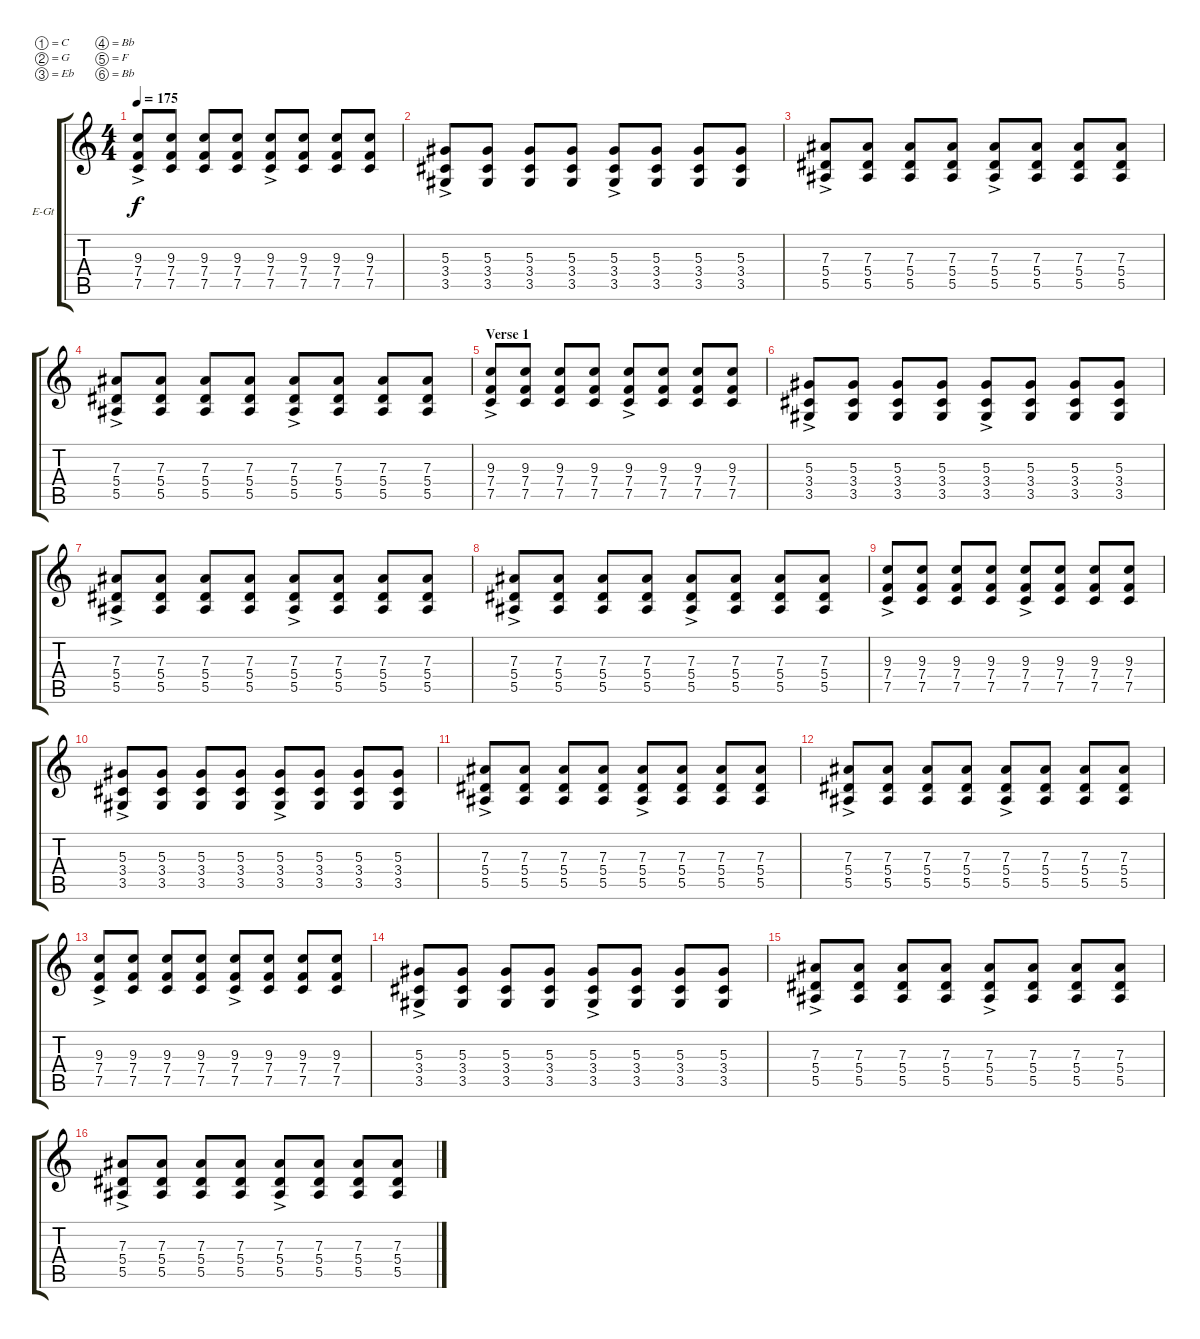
\bracketExtendMode groupsimilarinstruments
\firstSystemTrackNameOrientation horizontal
\otherSystemsTrackNameOrientation horizontal
\track ("Pat Pattison" "E-Gt") {instrument distortionguitar}
\staff {score tabs}
\tuning (C4 G3 Eb3 Bb2 F2 Bb1)
\ts (4 4)
\tempo 175
\clef g2
\ks c
(7.5{ac} 7.4{ac} 9.3{ac}).8{dy f instrument distortionguitar} (9.3 7.4 7.5).8 (9.3 7.4 7.5).8 (9.3 7.4 7.5).8 (9.3{ac} 7.4{ac} 7.5{ac}).8 (9.3 7.4 7.5).8 (9.3 7.4 7.5).8 (9.3 7.4 7.5).8 |
(5.3{ac} 3.4{ac} 3.5{ac}).8 (5.3 3.4 3.5).8 (5.3 3.4 3.5).8 (5.3 3.4 3.5).8 (5.3{ac} 3.4{ac} 3.5{ac}).8 (5.3 3.4 3.5).8 (5.3 3.4 3.5).8 (5.3 3.4 3.5).8 |
(7.3{ac} 5.5{ac} 5.4{ac}).8 (7.3 5.5 5.4).8 (7.3 5.5 5.4).8 (7.3 5.5 5.4).8 (7.3{ac} 5.5{ac} 5.4{ac}).8 (7.3 5.5 5.4).8 (7.3 5.5 5.4).8 (7.3 5.5 5.4).8 |
(7.3{ac} 5.5{ac} 5.4{ac}).8 (7.3 5.5 5.4).8 (7.3 5.5 5.4).8 (7.3 5.5 5.4).8 (7.3{ac} 5.5{ac} 5.4{ac}).8 (7.3 5.5 5.4).8 (7.3 5.5 5.4).8 (7.3 5.5 5.4).8 |
\section ("" "Verse 1")
(7.5{ac} 7.4{ac} 9.3{ac}).8 (9.3 7.4 7.5).8 (9.3 7.4 7.5).8 (9.3 7.4 7.5).8 (9.3{ac} 7.4{ac} 7.5{ac}).8 (9.3 7.4 7.5).8 (9.3 7.4 7.5).8 (9.3 7.4 7.5).8 |
(5.3{ac} 3.4{ac} 3.5{ac}).8 (5.3 3.4 3.5).8 (5.3 3.4 3.5).8 (5.3 3.4 3.5).8 (5.3{ac} 3.4{ac} 3.5{ac}).8 (5.3 3.4 3.5).8 (5.3 3.4 3.5).8 (5.3 3.4 3.5).8 |
(7.3{ac} 5.5{ac} 5.4{ac}).8 (7.3 5.5 5.4).8 (7.3 5.5 5.4).8 (7.3 5.5 5.4).8 (7.3{ac} 5.5{ac} 5.4{ac}).8 (7.3 5.5 5.4).8 (7.3 5.5 5.4).8 (7.3 5.5 5.4).8 |
(7.3{ac} 5.5{ac} 5.4{ac}).8 (7.3 5.5 5.4).8 (7.3 5.5 5.4).8 (7.3 5.5 5.4).8 (7.3{ac} 5.5{ac} 5.4{ac}).8 (7.3 5.5 5.4).8 (7.3 5.5 5.4).8 (7.3 5.5 5.4).8 |
(7.5{ac} 7.4{ac} 9.3{ac}).8 (9.3 7.4 7.5).8 (9.3 7.4 7.5).8 (9.3 7.4 7.5).8 (9.3{ac} 7.4{ac} 7.5{ac}).8 (9.3 7.4 7.5).8 (9.3 7.4 7.5).8 (9.3 7.4 7.5).8 |
(5.3{ac} 3.4{ac} 3.5{ac}).8 (5.3 3.4 3.5).8 (5.3 3.4 3.5).8 (5.3 3.4 3.5).8 (5.3{ac} 3.4{ac} 3.5{ac}).8 (5.3 3.4 3.5).8 (5.3 3.4 3.5).8 (5.3 3.4 3.5).8 |
(7.3{ac} 5.5{ac} 5.4{ac}).8 (7.3 5.5 5.4).8 (7.3 5.5 5.4).8 (7.3 5.5 5.4).8 (7.3{ac} 5.5{ac} 5.4{ac}).8 (7.3 5.5 5.4).8 (7.3 5.5 5.4).8 (7.3 5.5 5.4).8 |
(7.3{ac} 5.5{ac} 5.4{ac}).8 (7.3 5.5 5.4).8 (7.3 5.5 5.4).8 (7.3 5.5 5.4).8 (7.3{ac} 5.5{ac} 5.4{ac}).8 (7.3 5.5 5.4).8 (7.3 5.5 5.4).8 (7.3 5.5 5.4).8 |
(7.5{ac} 7.4{ac} 9.3{ac}).8 (9.3 7.4 7.5).8 (9.3 7.4 7.5).8 (9.3 7.4 7.5).8 (9.3{ac} 7.4{ac} 7.5{ac}).8 (9.3 7.4 7.5).8 (9.3 7.4 7.5).8 (9.3 7.4 7.5).8 |
(5.3{ac} 3.4{ac} 3.5{ac}).8 (5.3 3.4 3.5).8 (5.3 3.4 3.5).8 (5.3 3.4 3.5).8 (5.3{ac} 3.4{ac} 3.5{ac}).8 (5.3 3.4 3.5).8 (5.3 3.4 3.5).8 (5.3 3.4 3.5).8 |
(7.3{ac} 5.5{ac} 5.4{ac}).8 (7.3 5.5 5.4).8 (7.3 5.5 5.4).8 (7.3 5.5 5.4).8 (7.3{ac} 5.5{ac} 5.4{ac}).8 (7.3 5.5 5.4).8 (7.3 5.5 5.4).8 (7.3 5.5 5.4).8 |
(7.3{ac} 5.5{ac} 5.4{ac}).8 (7.3 5.5 5.4).8 (7.3 5.5 5.4).8 (7.3 5.5 5.4).8 (7.3{ac} 5.5{ac} 5.4{ac}).8 (7.3 5.5 5.4).8 (7.3 5.5 5.4).8 (7.3 5.5 5.4).8
